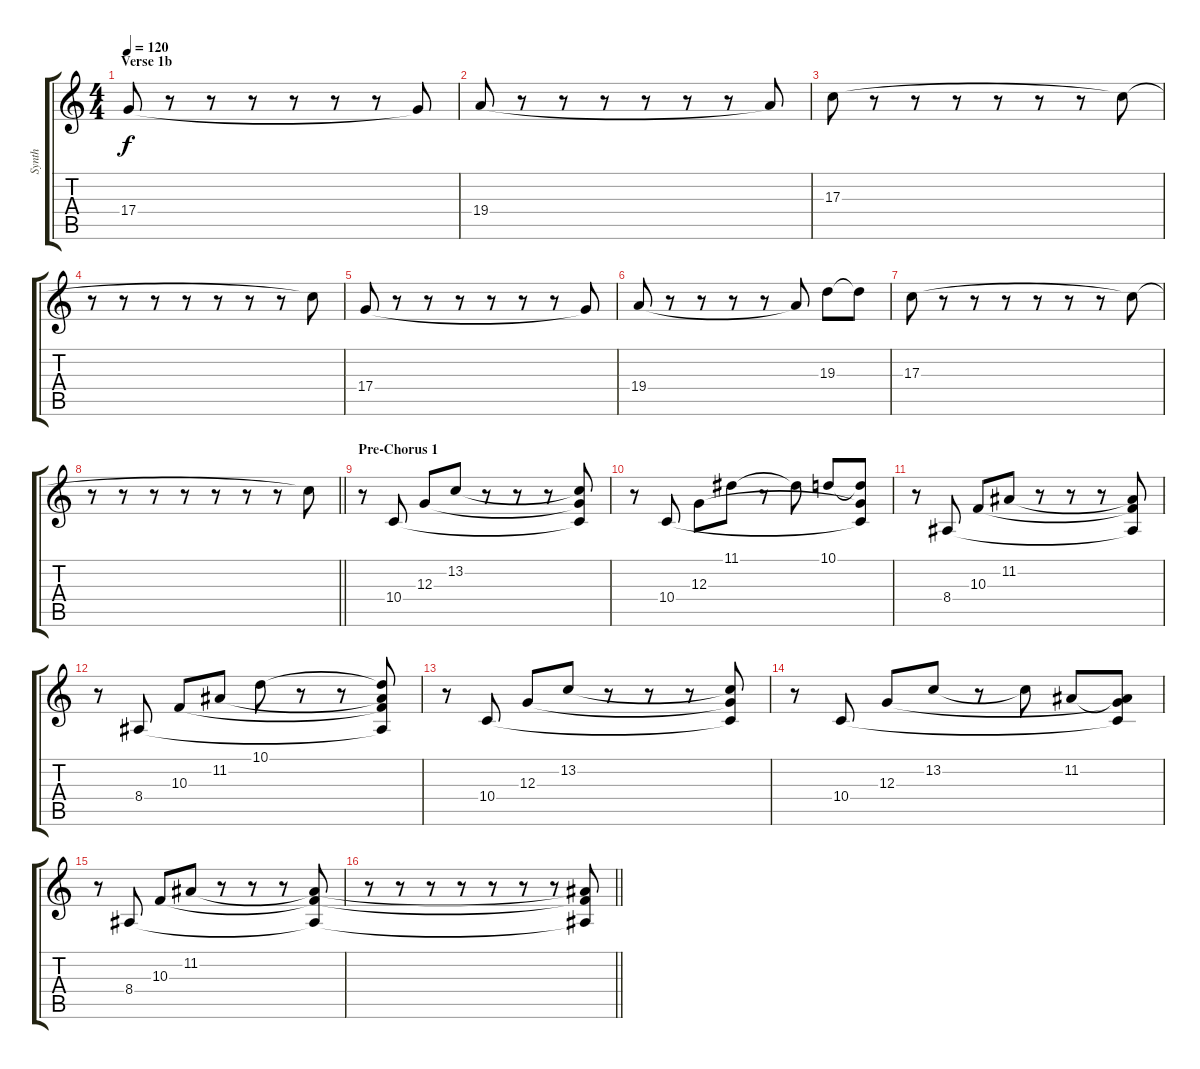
\track ("Synth" "Synth") {instrument pad1newage}
\staff {score tabs}
\tuning (E4 B3 G3 D3 A2 D2) {hide}
\ts (4 4)
\section ("" "Verse 1b")
\tempo 120
\clef g2
\ks c
17.4.8{dy f} r.8 r.8 r.8 r.8 r.8 r.8 17.4{t}.8 |
19.4.8 r.8 r.8 r.8 r.8 r.8 r.8 19.4{t}.8 |
17.3.8 r.8 r.8 r.8 r.8 r.8 r.8 17.3{t}.8 |
r.8 r.8 r.8 r.8 r.8 r.8 r.8 17.3{t}.8 |
17.4.8 r.8 r.8 r.8 r.8 r.8 r.8 17.4{t}.8 |
19.4.8 r.8 r.8 r.8 r.8 19.4{t}.8 19.3.8 19.3{t}.8 |
17.3.8 r.8 r.8 r.8 r.8 r.8 r.8 17.3{t}.8 |
\barLineRight lightlight
r.8 r.8 r.8 r.8 r.8 r.8 r.8 17.3{t}.8 |
\section ("" "Pre-Chorus 1")
r.8 10.4.8 12.3.8 13.2.8 r.8 r.8 r.8 (13.2{t} 12.3{t} 10.4{t}).8 |
r.8 10.4.8 12.3.8 11.1.8 r.8 11.1{t}.8 10.1.8 (10.1{t} 12.3{t} 10.4{t}).8 |
r.8 8.4.8 10.3.8 11.2.8 r.8 r.8 r.8 (11.2{t} 10.3{t} 8.4{t}).8 |
r.8 8.4.8 10.3.8 11.2.8 10.1.8 r.8 r.8 (10.1{t} 11.2{t} 10.3{t} 8.4{t}).8 |
r.8 10.4.8 12.3.8 13.2.8 r.8 r.8 r.8 (13.2{t} 12.3{t} 10.4{t}).8 |
r.8 10.4.8 12.3.8 13.2.8 r.8 13.2{t}.8 11.2.8 (11.2{t} 12.3{t} 10.4{t}).8 |
r.8 8.4.8 10.3.8 11.2.8 r.8 r.8 r.8 (11.2{t} 10.3{t} 8.4{t}).8 |
\barLineRight lightlight
r.8 r.8 r.8 r.8 r.8 r.8 r.8 (11.2{t} 10.3{t} 8.4{t}).8
